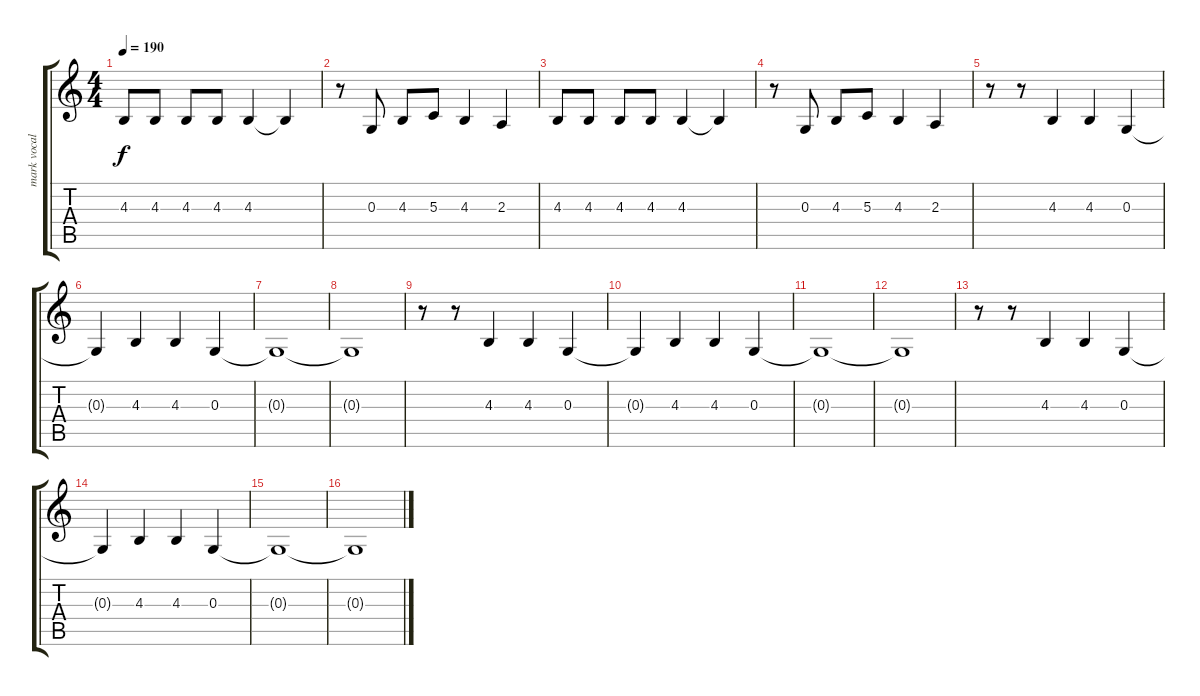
\track ("mark vocal" "mark vocal") {instrument altosax}
\staff {score tabs}
\tuning (E4 B3 G3 D3 A2 E2) {hide}
\ts (4 4)
\tempo 190
\clef g2
\ks c
4.3.8{dy f} 4.3.8 4.3.8 4.3.8 4.3.4 4.3{t}.4 |
r.8 0.3.8 4.3.8 5.3.8 4.3.4 2.3.4 |
4.3.8 4.3.8 4.3.8 4.3.8 4.3.4 4.3{t}.4 |
r.8 0.3.8 4.3.8 5.3.8 4.3.4 2.3.4 |
r.8 r.8 4.3.4 4.3.4 0.3.4 |
0.3{t}.4 4.3.4 4.3.4 0.3.4 |
0.3{t}.1 |
0.3{t}.1 |
r.8 r.8 4.3.4 4.3.4 0.3.4 |
0.3{t}.4 4.3.4 4.3.4 0.3.4 |
0.3{t}.1 |
0.3{t}.1 |
r.8 r.8 4.3.4 4.3.4 0.3.4 |
0.3{t}.4 4.3.4 4.3.4 0.3.4 |
0.3{t}.1 |
0.3{t}.1
